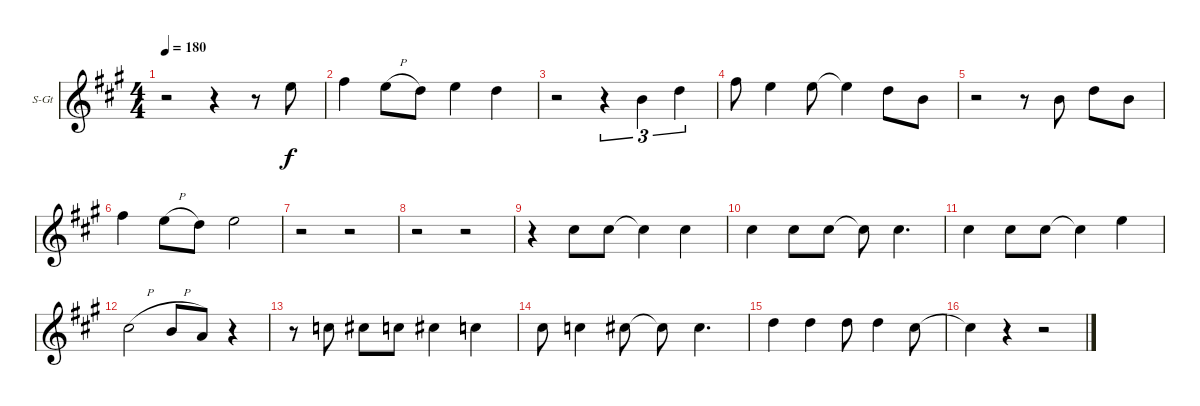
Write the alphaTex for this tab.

\bracketExtendMode groupsimilarinstruments
\firstSystemTrackNameOrientation horizontal
\otherSystemsTrackNameOrientation horizontal
\track ("Vocal" "S-Gt") {instrument altosax}
\staff {score}
\tuning (E4 B3 G3 D3 A2 E2)
\displaytranspose 12
\ts (4 4)
\tempo 180
\clef g2
\ks a
r.2{dy f instrument altosax} r.4 r.8 0.1.8 |
2.1.4 5.2{h}.8 3.2.8 0.1.4 3.2.4 |
r.2 r.4{tu (3 2)} 0.2.4{tu (3 2)} 3.2.4{tu (3 2)} |
2.1.8 0.1.4 0.1.8 0.1{t}.4 3.2.8 0.2.8 |
r.2 r.8 0.2.8 3.2.8 0.2.8 |
2.1.4 5.2{h}.8 3.2.8 0.1.2 |
r.2 r.2 |
r.2 r.2 |
r.4 2.2.8 2.2.8 2.2{t}.4 2.2.4 |
2.2.4 2.2.8 2.2.8 2.2{t}.8 2.2.4{d} |
2.2.4 2.2.8 2.2.8 2.2{t}.4 0.1.4 |
6.3{h}.2 4.3{h}.8 2.3.8 r.4 |
r.8 5.3.8 2.2.8 5.3.8 2.2.4 5.3.4 |
2.2.8 1.2.4 2.2.8 2.2{t}.8 2.2.4{d} |
3.2.4 3.2.4 3.2.8 3.2.4 2.2.8 |
2.2{t}.4 r.4 r.2
